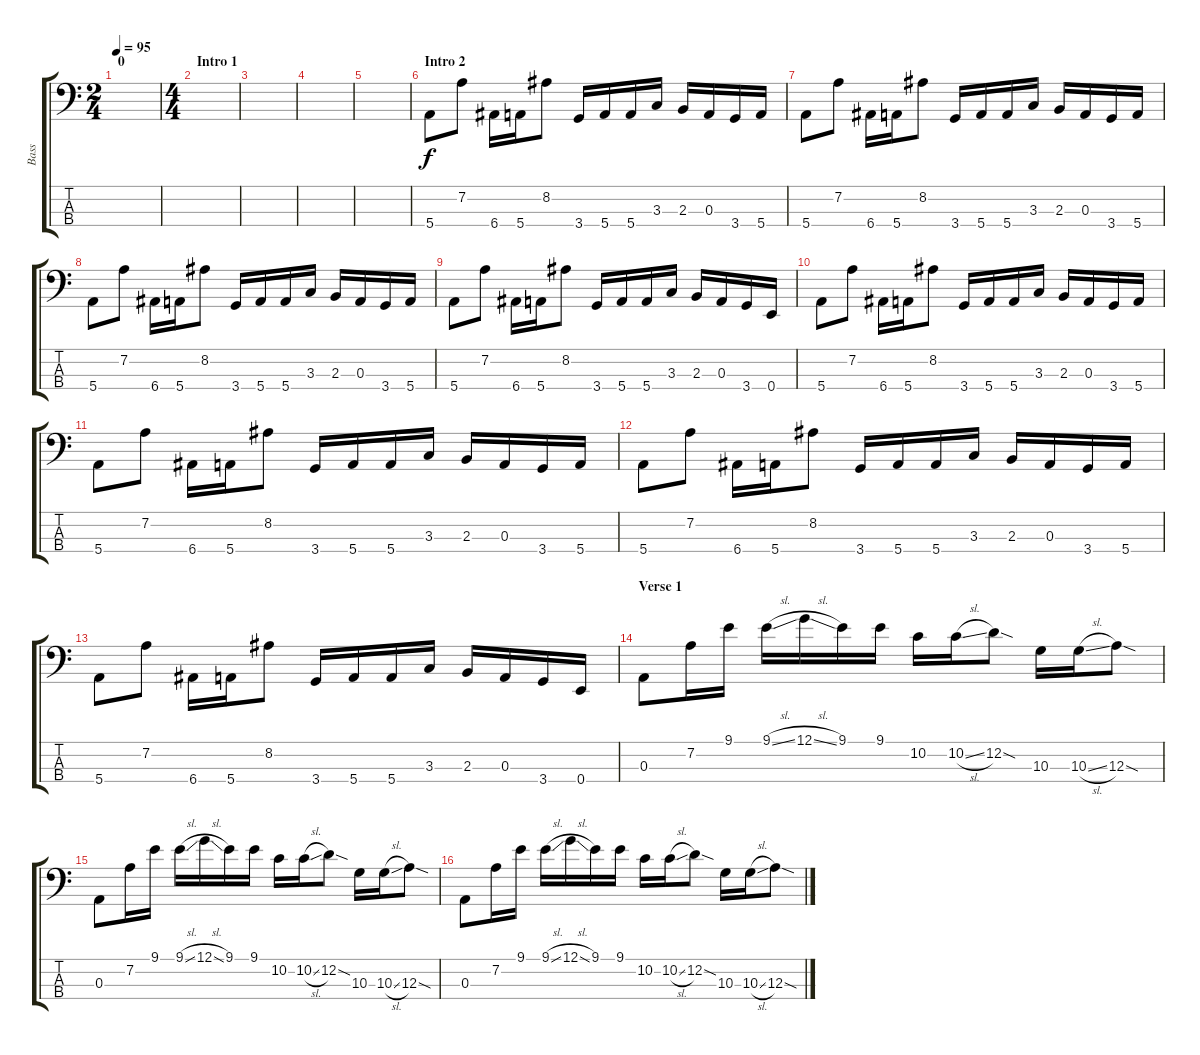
\track ("Bass" "Bass") {instrument electricbassfinger}
\staff {score tabs}
\tuning (G2 D2 A1 E1) {hide}
\ts (2 4)
\section ("" "0")
\tempo 95
\clef f4
\ks c
|
\ts (4 4)
\section ("" "Intro 1")
|
|
|
|
\section ("" "Intro 2")
5.4.8 7.2.8 6.4.16 5.4.16 8.2.8 3.4.16 5.4.16 5.4.16 3.3.16 2.3.16 0.3.16 3.4.16 5.4.16 |
5.4.8 7.2.8 6.4.16 5.4.16 8.2.8 3.4.16 5.4.16 5.4.16 3.3.16 2.3.16 0.3.16 3.4.16 5.4.16 |
5.4.8 7.2.8 6.4.16 5.4.16 8.2.8 3.4.16 5.4.16 5.4.16 3.3.16 2.3.16 0.3.16 3.4.16 5.4.16 |
5.4.8 7.2.8 6.4.16 5.4.16 8.2.8 3.4.16 5.4.16 5.4.16 3.3.16 2.3.16 0.3.16 3.4.16 0.4.16 |
5.4.8 7.2.8 6.4.16 5.4.16 8.2.8 3.4.16 5.4.16 5.4.16 3.3.16 2.3.16 0.3.16 3.4.16 5.4.16 |
5.4.8 7.2.8 6.4.16 5.4.16 8.2.8 3.4.16 5.4.16 5.4.16 3.3.16 2.3.16 0.3.16 3.4.16 5.4.16 |
5.4.8 7.2.8 6.4.16 5.4.16 8.2.8 3.4.16 5.4.16 5.4.16 3.3.16 2.3.16 0.3.16 3.4.16 5.4.16 |
5.4.8 7.2.8 6.4.16 5.4.16 8.2.8 3.4.16 5.4.16 5.4.16 3.3.16 2.3.16 0.3.16 3.4.16 0.4.16 |
\section ("" "Verse 1")
0.3.8 7.2.16 9.1.16 9.1{sl}.16 12.1{sl}.16 9.1.16 9.1.16 10.2.16 10.2{sl}.16 12.2{sod}.8 10.3.16 10.3{sl}.16 12.3{sod}.8 |
0.3.8 7.2.16 9.1.16 9.1{sl}.16 12.1{sl}.16 9.1.16 9.1.16 10.2.16 10.2{sl}.16 12.2{sod}.8 10.3.16 10.3{sl}.16 12.3{sod}.8 |
0.3.8 7.2.16 9.1.16 9.1{sl}.16 12.1{sl}.16 9.1.16 9.1.16 10.2.16 10.2{sl}.16 12.2{sod}.8 10.3.16 10.3{sl}.16 12.3{sod}.8
